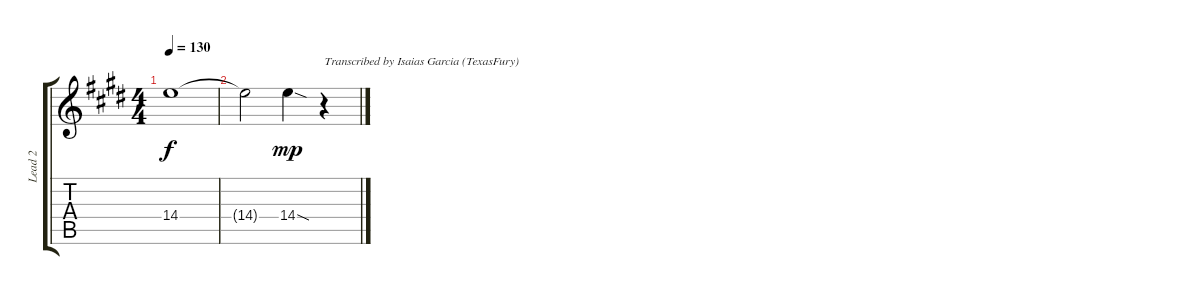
\track ("Lead 2" "Lead 2") {instrument distortionguitar}
\staff {score tabs}
\tuning (E4 B3 G3 D3 A2 E2) {hide}
\ts (4 4)
\tempo 130
\clef g2
\ks c#minor
14.4{t}.1{dy f} |
14.4{t}.2 14.4{sod}.4{dy mp} r.4{txt "Transcribed by Isaias Garcia (TexasFury)"}
